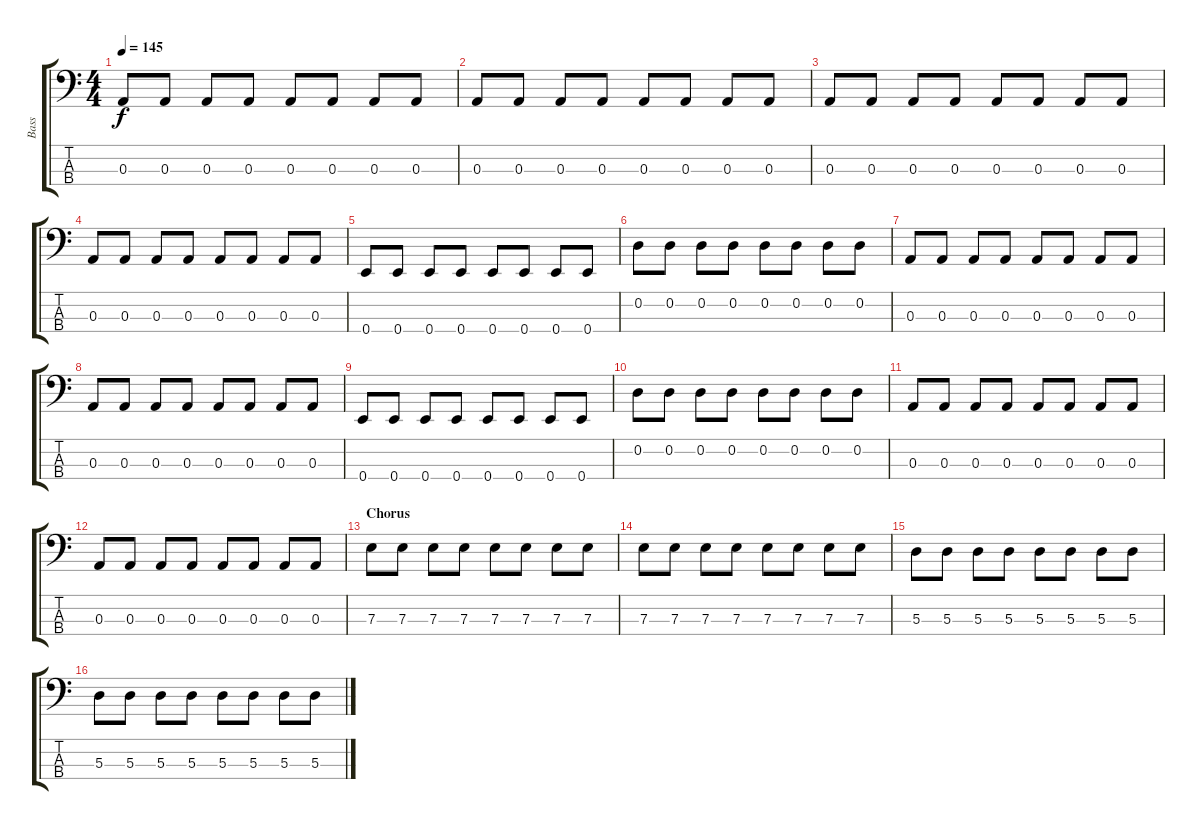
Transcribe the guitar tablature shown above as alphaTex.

\track ("Bass" "Bass") {instrument electricbassfinger}
\staff {score tabs}
\tuning (G2 D2 A1 E1) {hide}
\ts (4 4)
\tempo 145
\clef f4
\ks c
0.3.8{dy f} 0.3.8 0.3.8 0.3.8 0.3.8 0.3.8 0.3.8 0.3.8 |
0.3.8 0.3.8 0.3.8 0.3.8 0.3.8 0.3.8 0.3.8 0.3.8 |
0.3.8 0.3.8 0.3.8 0.3.8 0.3.8 0.3.8 0.3.8 0.3.8 |
0.3.8 0.3.8 0.3.8 0.3.8 0.3.8 0.3.8 0.3.8 0.3.8 |
0.4.8 0.4.8 0.4.8 0.4.8 0.4.8 0.4.8 0.4.8 0.4.8 |
0.2.8 0.2.8 0.2.8 0.2.8 0.2.8 0.2.8 0.2.8 0.2.8 |
0.3.8 0.3.8 0.3.8 0.3.8 0.3.8 0.3.8 0.3.8 0.3.8 |
0.3.8 0.3.8 0.3.8 0.3.8 0.3.8 0.3.8 0.3.8 0.3.8 |
0.4.8 0.4.8 0.4.8 0.4.8 0.4.8 0.4.8 0.4.8 0.4.8 |
0.2.8 0.2.8 0.2.8 0.2.8 0.2.8 0.2.8 0.2.8 0.2.8 |
0.3.8 0.3.8 0.3.8 0.3.8 0.3.8 0.3.8 0.3.8 0.3.8 |
0.3.8 0.3.8 0.3.8 0.3.8 0.3.8 0.3.8 0.3.8 0.3.8 |
\section ("" "Chorus")
7.3.8 7.3.8 7.3.8 7.3.8 7.3.8 7.3.8 7.3.8 7.3.8 |
7.3.8 7.3.8 7.3.8 7.3.8 7.3.8 7.3.8 7.3.8 7.3.8 |
5.3.8 5.3.8 5.3.8 5.3.8 5.3.8 5.3.8 5.3.8 5.3.8 |
5.3.8 5.3.8 5.3.8 5.3.8 5.3.8 5.3.8 5.3.8 5.3.8
